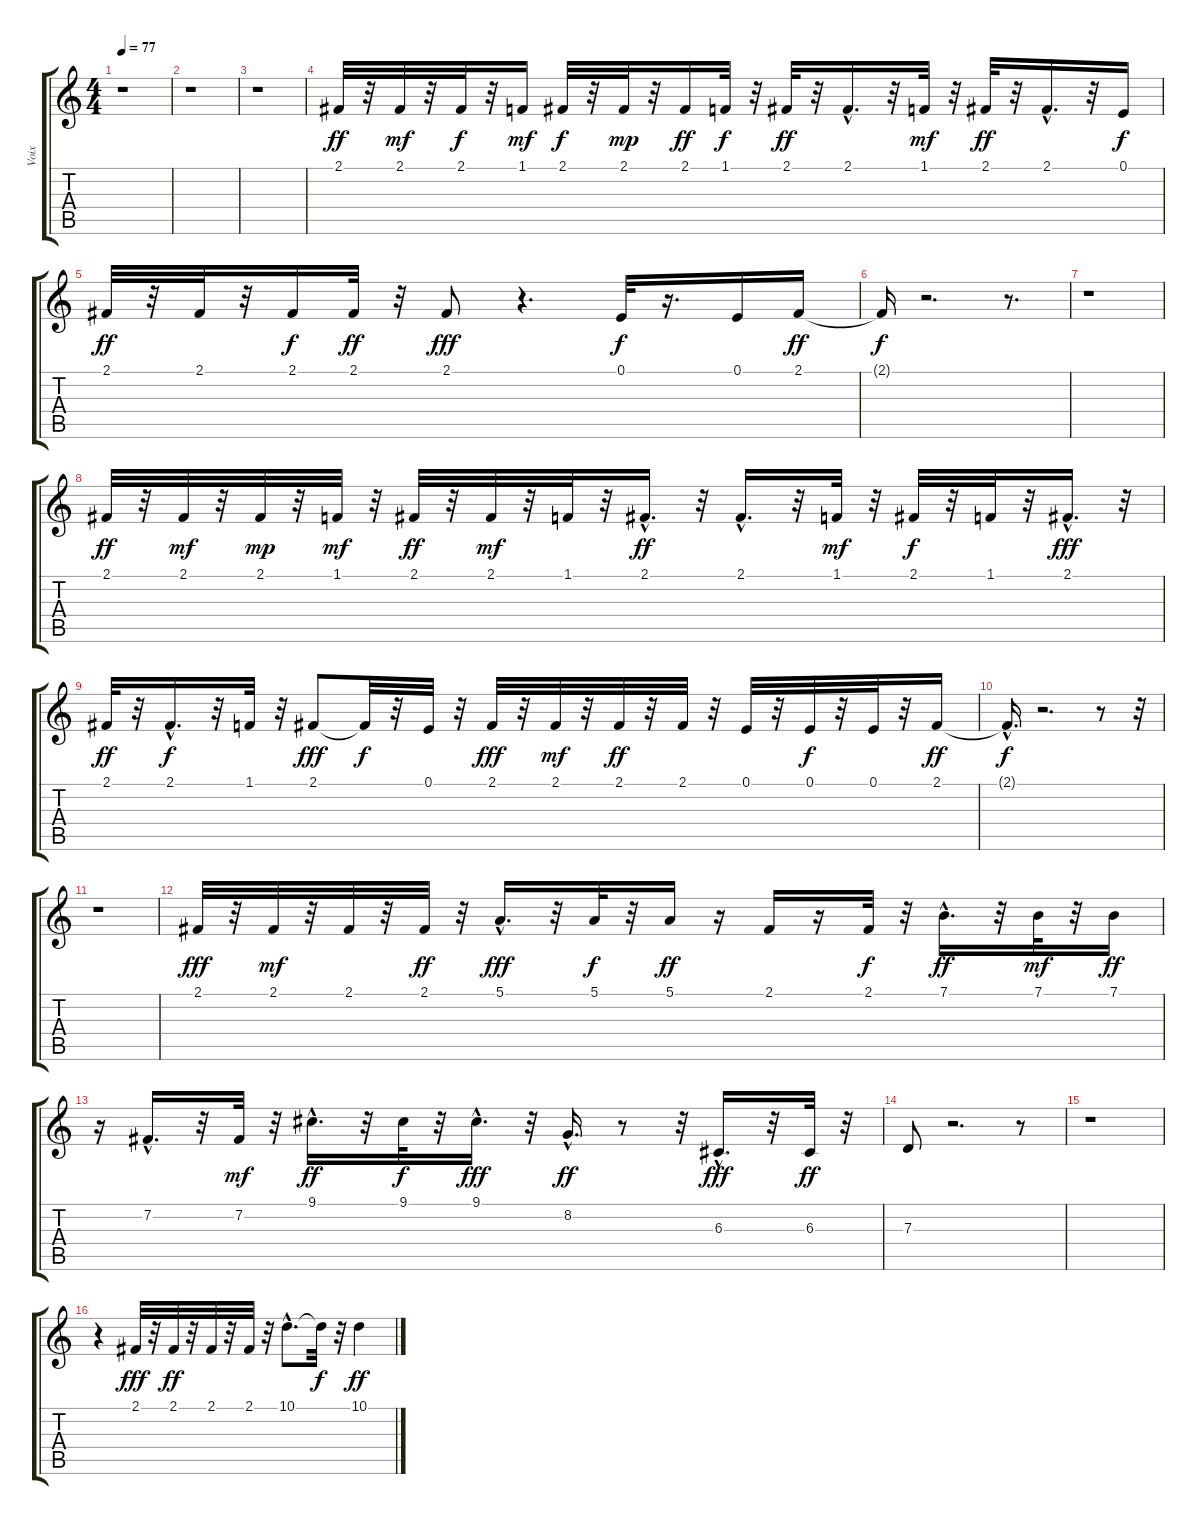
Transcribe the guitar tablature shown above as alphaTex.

\track ("Voix" "Voix") {instrument tangoaccordion}
\staff {score tabs}
\tuning (E4 B3 G3 D3 A2 E2) {hide}
\ts (4 4)
\tempo 77
\tempo 78
\tempo 77
\clef g2
\ks c
r.1{dy ff instrument tangoaccordion} |
r.1 |
r.1 |
2.1.32 r.32 2.1.32{dy mf} r.32 2.1.32{dy f} r.32 1.1.16{dy mf} 2.1.32{dy f} r.32 2.1.32{dy mp} r.32 2.1.16{dy ff} 1.1.32{dy f} r.32 2.1.32{dy ff} r.32 2.1{hac}.16{d} r.32 1.1.32{dy mf} r.32 2.1.32{dy ff} r.32 2.1{hac}.16{d} r.32 0.1.16{dy f} |
2.1.32{dy ff} r.32 2.1.32 r.32 2.1.16{dy f} 2.1.32{dy ff} r.32 2.1.8{dy fff} r.4{d} 0.1.32{dy f} r.16{d} 0.1.16 2.1.16{dy ff} |
2.1{t}.16{dy f} r.2{d} r.8{d} |
r.1 |
2.1.32{dy ff} r.32 2.1.32{dy mf} r.32 2.1.32{dy mp} r.32 1.1.32{dy mf} r.32 2.1.32{dy ff} r.32 2.1.32{dy mf} r.32 1.1.32 r.32 2.1{hac}.16{d dy ff} r.32 2.1{hac}.16{d} r.32 1.1.32{dy mf} r.32 2.1.32{dy f} r.32 1.1.32 r.32 2.1{hac}.16{d dy fff} r.32 |
2.1.32{dy ff} r.32 2.1{hac}.16{d dy f} r.32 1.1.32 r.32 2.1.8{dy fff} 2.1{t}.32{dy f} r.32 0.1.32 r.32 2.1.32{dy fff} r.32 2.1.32{dy mf} r.32 2.1.32{dy ff} r.32 2.1.32 r.32 0.1.32 r.32 0.1.32{dy f} r.32 0.1.32 r.32 2.1.16{dy ff} |
2.1{hac t}.16{d dy f} r.2{d} r.8 r.32 |
r.1 |
2.1.32{dy fff} r.32 2.1.32{dy mf} r.32 2.1.32 r.32 2.1.32{dy ff} r.32 5.1{hac}.16{d dy fff} r.32 5.1.32{dy f} r.32 5.1.16{dy ff} r.16 2.1.16 r.16 2.1.32{dy f} r.32 7.1{hac}.16{d dy ff} r.32 7.1.32{dy mf} r.32 7.1.16{dy ff} |
r.16 7.2{hac}.16{d} r.32 7.2.32{dy mf} r.32 9.1{hac}.16{d dy ff} r.32 9.1.32{dy f} r.32 9.1{hac}.16{d dy fff} r.32 8.2{hac}.16{d dy ff} r.8 r.32 6.3{hac}.16{d dy fff} r.32 6.3.32{dy ff} r.32 |
7.3.8 r.2{d} r.8 |
r.1 |
r.4 2.1.32{dy fff} r.32 2.1.32{dy ff} r.32 2.1.32 r.32 2.1.32 r.32 10.1{hac}.8{d} 10.1{t}.32{dy f} r.32 10.1.4{dy ff}
